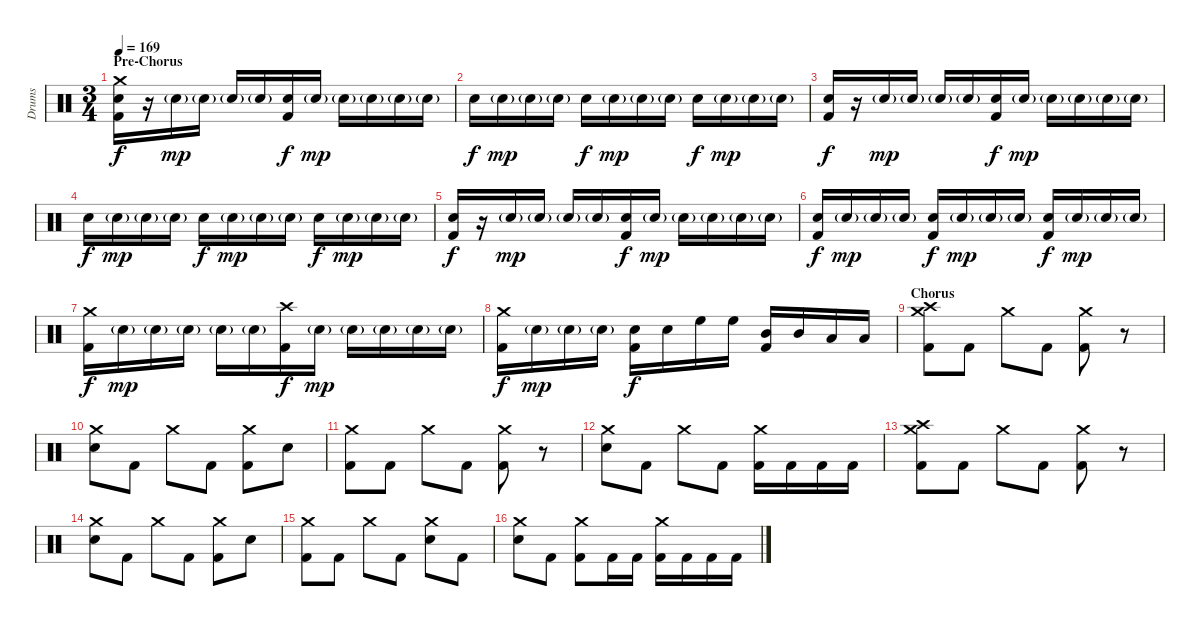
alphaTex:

\track ("Drums" "Drums") {instrument percussion}
\staff {score}
\articulation defaults
\ts (3 4)
\section ("" "Pre-Chorus")
\tempo 169
\clef neutral
\ks c
("Crash medium (hit)" "Electric Snare (hit)" "Kick (hit) 2").16{dy f} r.16 "Electric Snare (hit)"{g}.16{dy mp} "Electric Snare (hit)"{g}.16 "Electric Snare (hit)"{g}.16 "Electric Snare (hit)"{g}.16 ("Electric Snare (hit)" "Kick (hit) 2").16{dy f} "Electric Snare (hit)"{g}.16{dy mp} "Electric Snare (hit)"{g}.16 "Electric Snare (hit)"{g}.16 "Electric Snare (hit)"{g}.16 "Electric Snare (hit)"{g}.16 |
"Electric Snare (hit)".16{dy f} "Electric Snare (hit)"{g}.16{dy mp} "Electric Snare (hit)"{g}.16 "Electric Snare (hit)"{g}.16 "Electric Snare (hit)".16{dy f} "Electric Snare (hit)"{g}.16{dy mp} "Electric Snare (hit)"{g}.16 "Electric Snare (hit)"{g}.16 "Electric Snare (hit)".16{dy f} "Electric Snare (hit)"{g}.16{dy mp} "Electric Snare (hit)"{g}.16 "Electric Snare (hit)"{g}.16 |
("Electric Snare (hit)" "Kick (hit) 2").16{dy f} r.16 "Electric Snare (hit)"{g}.16{dy mp} "Electric Snare (hit)"{g}.16 "Electric Snare (hit)"{g}.16 "Electric Snare (hit)"{g}.16 ("Electric Snare (hit)" "Kick (hit) 2").16{dy f} "Electric Snare (hit)"{g}.16{dy mp} "Electric Snare (hit)"{g}.16 "Electric Snare (hit)"{g}.16 "Electric Snare (hit)"{g}.16 "Electric Snare (hit)"{g}.16 |
"Electric Snare (hit)".16{dy f} "Electric Snare (hit)"{g}.16{dy mp} "Electric Snare (hit)"{g}.16 "Electric Snare (hit)"{g}.16 "Electric Snare (hit)".16{dy f} "Electric Snare (hit)"{g}.16{dy mp} "Electric Snare (hit)"{g}.16 "Electric Snare (hit)"{g}.16 "Electric Snare (hit)".16{dy f} "Electric Snare (hit)"{g}.16{dy mp} "Electric Snare (hit)"{g}.16 "Electric Snare (hit)"{g}.16 |
("Electric Snare (hit)" "Kick (hit) 2").16{dy f} r.16 "Electric Snare (hit)"{g}.16{dy mp} "Electric Snare (hit)"{g}.16 "Electric Snare (hit)"{g}.16 "Electric Snare (hit)"{g}.16 ("Electric Snare (hit)" "Kick (hit) 2").16{dy f} "Electric Snare (hit)"{g}.16{dy mp} "Electric Snare (hit)"{g}.16 "Electric Snare (hit)"{g}.16 "Electric Snare (hit)"{g}.16 "Electric Snare (hit)"{g}.16 |
("Electric Snare (hit)" "Kick (hit) 2").16{dy f} "Electric Snare (hit)"{g}.16{dy mp} "Electric Snare (hit)"{g}.16 "Electric Snare (hit)"{g}.16 ("Electric Snare (hit)" "Kick (hit) 2").16{dy f} "Electric Snare (hit)"{g}.16{dy mp} "Electric Snare (hit)"{g}.16 "Electric Snare (hit)"{g}.16 ("Electric Snare (hit)" "Kick (hit) 2").16{dy f} "Electric Snare (hit)"{g}.16{dy mp} "Electric Snare (hit)"{g}.16 "Electric Snare (hit)"{g}.16 |
("Crash medium (hit)" "Kick (hit) 2").16{dy f} "Electric Snare (hit)"{g}.16{dy mp} "Electric Snare (hit)"{g}.16 "Electric Snare (hit)"{g}.16 "Electric Snare (hit)"{g}.16 "Electric Snare (hit)"{g}.16 ("Crash high (hit)" "Kick (hit) 2").16{dy f} "Electric Snare (hit)"{g}.16{dy mp} "Electric Snare (hit)"{g}.16 "Electric Snare (hit)"{g}.16 "Electric Snare (hit)"{g}.16 "Electric Snare (hit)"{g}.16 |
("Crash medium (hit)" "Kick (hit) 2").16{dy f} "Electric Snare (hit)"{g}.16{dy mp} "Electric Snare (hit)"{g}.16 "Electric Snare (hit)"{g}.16 ("Electric Snare (hit)" "Kick (hit) 2").16{dy f} "Electric Snare (hit)".16 "High Floor Tom (hit)".16 "High Floor Tom (hit)".16 ("Mid Tom (hit)" "Kick (hit) 2").16 "Mid Tom (hit)".16 "Low Tom (hit)".16 "Low Tom (hit)".16 |
\section ("" "Chorus")
("Crash medium (hit)" "Crash high (hit)" "Kick (hit) 2").8 "Kick (hit) 2".8 "Crash medium (hit)".8 "Kick (hit) 2".8 ("Crash medium (hit)" "Kick (hit) 2").8 r.8 |
("Crash medium (hit)" "Electric Snare (hit)").8 "Kick (hit) 2".8 "Crash medium (hit)".8 "Kick (hit) 2".8 ("Crash medium (hit)" "Kick (hit) 2").8 "Electric Snare (hit)".8 |
("Crash medium (hit)" "Kick (hit) 2").8 "Kick (hit) 2".8 "Crash medium (hit)".8 "Kick (hit) 2".8 ("Crash medium (hit)" "Kick (hit) 2").8 r.8 |
("Crash medium (hit)" "Electric Snare (hit)").8 "Kick (hit) 2".8 "Crash medium (hit)".8 "Kick (hit) 2".8 ("Crash medium (hit)" "Kick (hit) 2").16 "Kick (hit) 2".16 "Kick (hit) 2".16 "Kick (hit) 2".16 |
("Crash medium (hit)" "Crash high (hit)" "Kick (hit) 2").8 "Kick (hit) 2".8 "Crash medium (hit)".8 "Kick (hit) 2".8 ("Crash medium (hit)" "Kick (hit) 2").8 r.8 |
("Crash medium (hit)" "Electric Snare (hit)").8 "Kick (hit) 2".8 "Crash medium (hit)".8 "Kick (hit) 2".8 ("Crash medium (hit)" "Kick (hit) 2").8 "Electric Snare (hit)".8 |
("Crash medium (hit)" "Kick (hit) 2").8 "Kick (hit) 2".8 "Crash medium (hit)".8 "Kick (hit) 2".8 ("Crash medium (hit)" "Electric Snare (hit)").8 "Kick (hit) 2".8 |
("Crash medium (hit)" "Electric Snare (hit)").8 "Kick (hit) 2".8 ("Crash medium (hit)" "Kick (hit) 2").8 "Kick (hit) 2".16 "Kick (hit) 2".16 ("Crash medium (hit)" "Kick (hit) 2").16 "Kick (hit) 2".16 "Kick (hit) 2".16 "Kick (hit) 2".16
